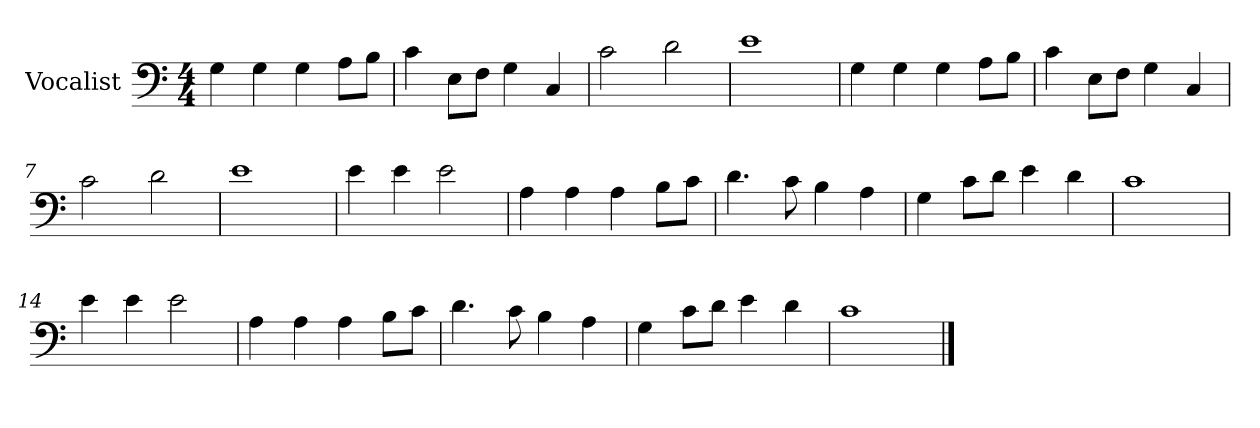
**kern
*part1
*staff1
*I"Vocalist
*k[]
*C:
*M4/4
=1
4G
4G
4G
8AL
8BJ
=2
4c
8EL
8FJ
4G
4C
=3
2c
2d
=4
1e
=5
4G
4G
4G
8AL
8BJ
=6
4c
8EL
8FJ
4G
4C
=7
2c
2d
=8
1e
=9
4e
4e
2e
=10
4A
4A
4A
8BL
8cJ
=11
4.d
8c
4B
4A
=12
4G
8cL
8dJ
4e
4d
=13
1c
=14
4e
4e
2e
=15
4A
4A
4A
8BL
8cJ
=16
4.d
8c
4B
4A
=17
4G
8cL
8dJ
4e
4d
=18
1c
==
*-
